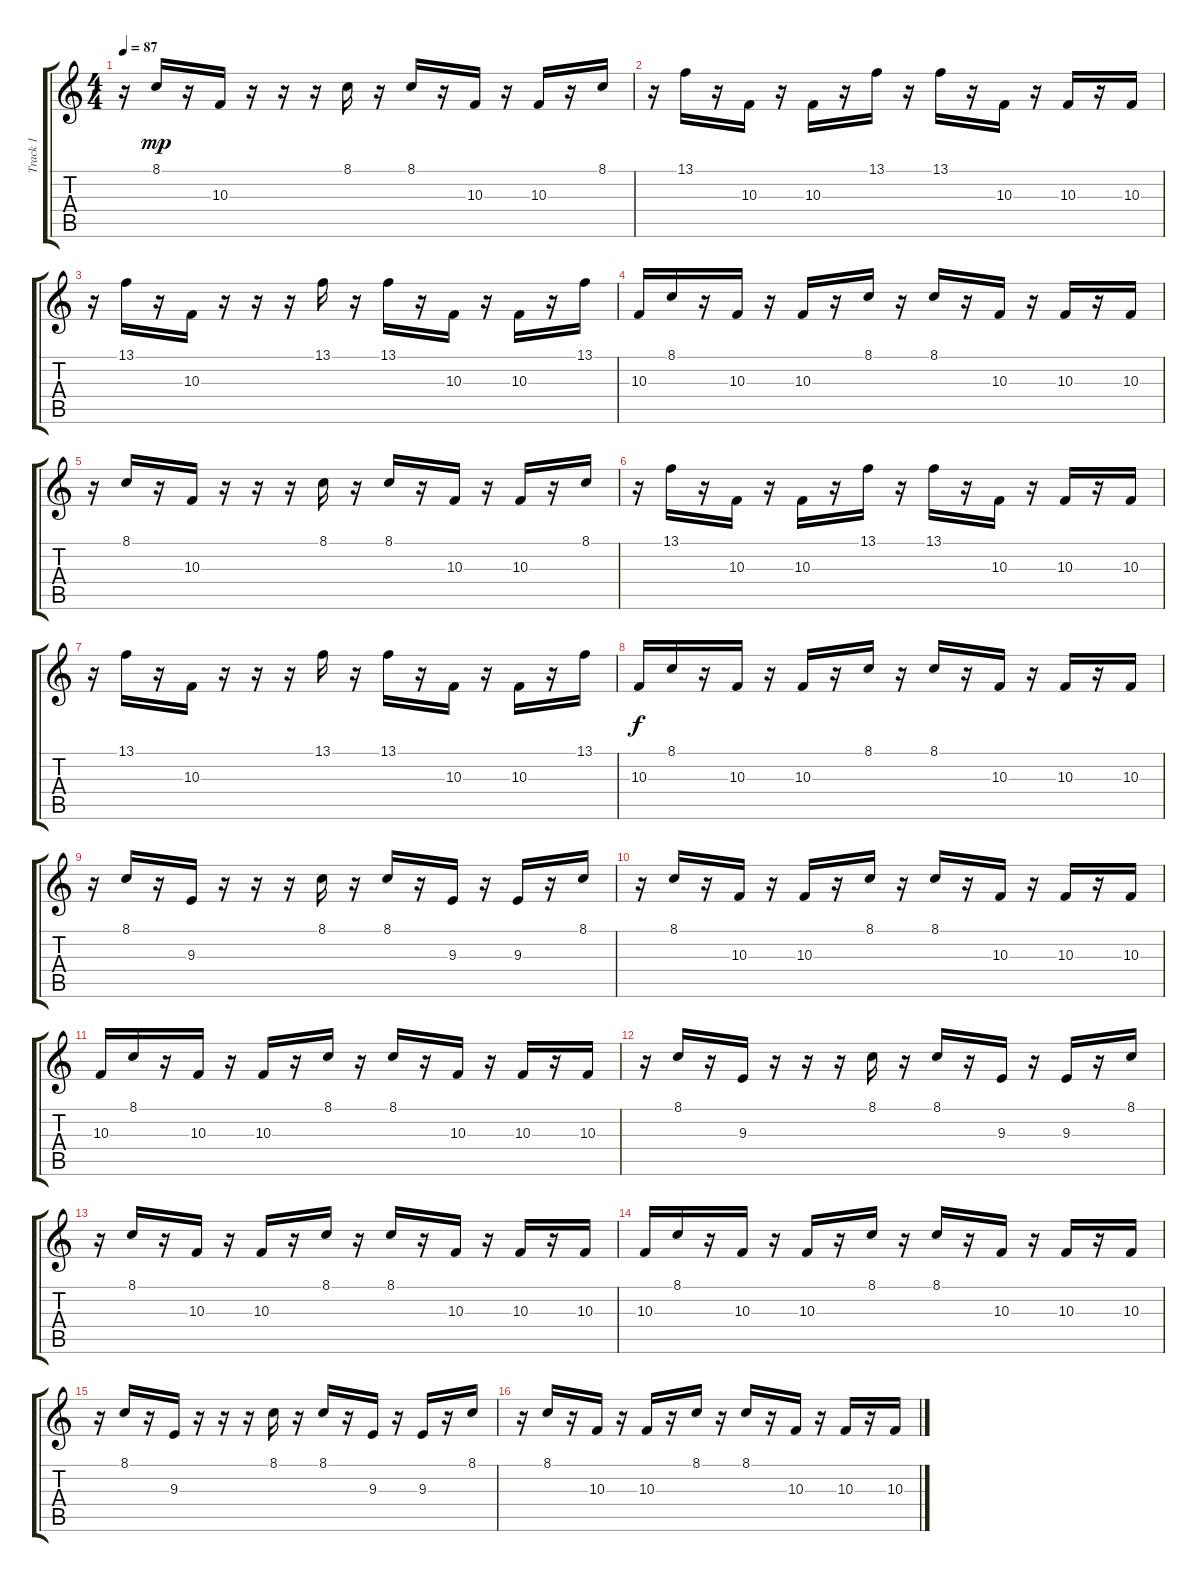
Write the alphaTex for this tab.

\track ("Track 1" "Track 1") {instrument ocarina}
\staff {score tabs}
\tuning (E4 B3 G3 D3 A2 E2) {hide}
\ts (4 4)
\tempo 87
\clef g2
\ks c
r.16{dy mp} 8.1.16 r.16 10.3.16 r.16 r.16 r.16 8.1.16 r.16 8.1.16 r.16 10.3.16 r.16 10.3.16 r.16 8.1.16 |
r.16 13.1.16 r.16 10.3.16 r.16 10.3.16 r.16 13.1.16 r.16 13.1.16 r.16 10.3.16 r.16 10.3.16 r.16 10.3.16 |
r.16 13.1.16 r.16 10.3.16 r.16 r.16 r.16 13.1.16 r.16 13.1.16 r.16 10.3.16 r.16 10.3.16 r.16 13.1.16 |
10.3.16 8.1.16 r.16 10.3.16 r.16 10.3.16 r.16 8.1.16 r.16 8.1.16 r.16 10.3.16 r.16 10.3.16 r.16 10.3.16 |
r.16 8.1.16 r.16 10.3.16 r.16 r.16 r.16 8.1.16 r.16 8.1.16 r.16 10.3.16 r.16 10.3.16 r.16 8.1.16 |
r.16 13.1.16 r.16 10.3.16 r.16 10.3.16 r.16 13.1.16 r.16 13.1.16 r.16 10.3.16 r.16 10.3.16 r.16 10.3.16 |
r.16 13.1.16 r.16 10.3.16 r.16 r.16 r.16 13.1.16 r.16 13.1.16 r.16 10.3.16 r.16 10.3.16 r.16 13.1.16 |
10.3.16{dy f} 8.1.16 r.16 10.3.16 r.16 10.3.16 r.16 8.1.16 r.16 8.1.16 r.16 10.3.16 r.16 10.3.16 r.16 10.3.16 |
r.16 8.1.16 r.16 9.3.16 r.16 r.16 r.16 8.1.16 r.16 8.1.16 r.16 9.3.16 r.16 9.3.16 r.16 8.1.16 |
r.16 8.1.16 r.16 10.3.16 r.16 10.3.16 r.16 8.1.16 r.16 8.1.16 r.16 10.3.16 r.16 10.3.16 r.16 10.3.16 |
10.3.16 8.1.16 r.16 10.3.16 r.16 10.3.16 r.16 8.1.16 r.16 8.1.16 r.16 10.3.16 r.16 10.3.16 r.16 10.3.16 |
r.16 8.1.16 r.16 9.3.16 r.16 r.16 r.16 8.1.16 r.16 8.1.16 r.16 9.3.16 r.16 9.3.16 r.16 8.1.16 |
r.16 8.1.16 r.16 10.3.16 r.16 10.3.16 r.16 8.1.16 r.16 8.1.16 r.16 10.3.16 r.16 10.3.16 r.16 10.3.16 |
10.3.16 8.1.16 r.16 10.3.16 r.16 10.3.16 r.16 8.1.16 r.16 8.1.16 r.16 10.3.16 r.16 10.3.16 r.16 10.3.16 |
r.16 8.1.16 r.16 9.3.16 r.16 r.16 r.16 8.1.16 r.16 8.1.16 r.16 9.3.16 r.16 9.3.16 r.16 8.1.16 |
r.16 8.1.16 r.16 10.3.16 r.16 10.3.16 r.16 8.1.16 r.16 8.1.16 r.16 10.3.16 r.16 10.3.16 r.16 10.3.16
